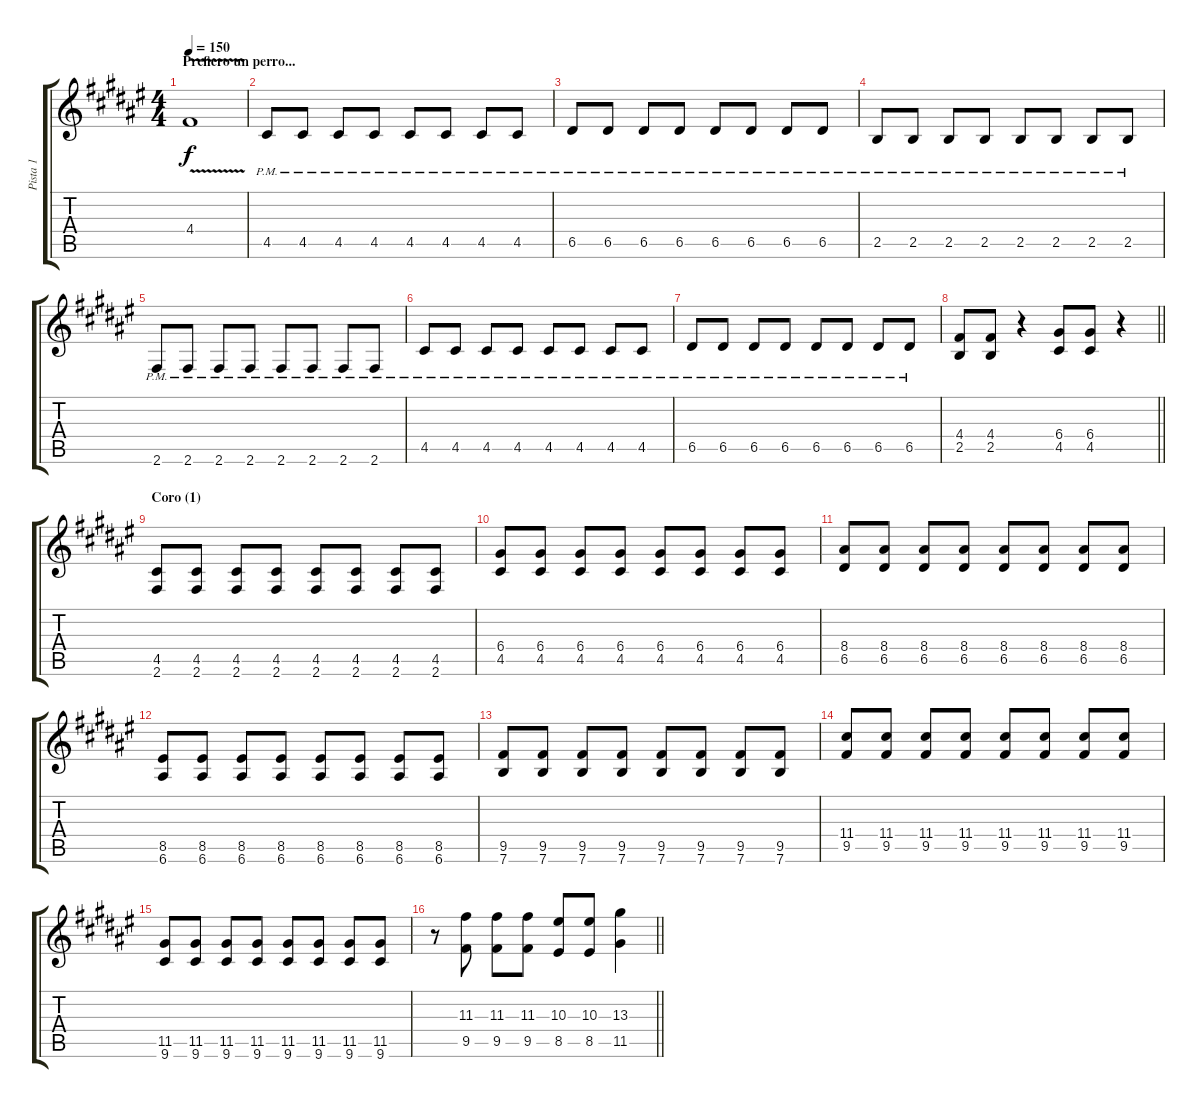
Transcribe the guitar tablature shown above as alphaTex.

\track ("Pista 1" "Pista 1") {instrument distortionguitar}
\staff {score tabs}
\tuning (E4 B3 G3 D3 A2 E2) {hide}
\ts (4 4)
\section ("" "Prefiero un perro...")
\tempo 150
\clef g2
\ks d#minor
4.4{v}.1{dy f} |
4.5{pm}.8 4.5{pm}.8 4.5{pm}.8 4.5{pm}.8 4.5{pm}.8 4.5{pm}.8 4.5{pm}.8 4.5{pm}.8 |
6.5{pm}.8 6.5{pm}.8 6.5{pm}.8 6.5{pm}.8 6.5{pm}.8 6.5{pm}.8 6.5{pm}.8 6.5{pm}.8 |
2.5{pm}.8 2.5{pm}.8 2.5{pm}.8 2.5{pm}.8 2.5{pm}.8 2.5{pm}.8 2.5{pm}.8 2.5{pm}.8 |
2.6{pm}.8 2.6{pm}.8 2.6{pm}.8 2.6{pm}.8 2.6{pm}.8 2.6{pm}.8 2.6{pm}.8 2.6{pm}.8 |
4.5{pm}.8 4.5{pm}.8 4.5{pm}.8 4.5{pm}.8 4.5{pm}.8 4.5{pm}.8 4.5{pm}.8 4.5{pm}.8 |
6.5{pm}.8 6.5{pm}.8 6.5{pm}.8 6.5{pm}.8 6.5{pm}.8 6.5{pm}.8 6.5{pm}.8 6.5{pm}.8 |
\barLineRight lightlight
(4.4 2.5).8 (4.4 2.5).8 r.4 (6.4 4.5).8 (6.4 4.5).8 r.4 |
\section ("" "Coro (1)")
(4.5 2.6).8 (4.5 2.6).8 (4.5 2.6).8 (4.5 2.6).8 (4.5 2.6).8 (4.5 2.6).8 (4.5 2.6).8 (4.5 2.6).8 |
(6.4 4.5).8 (6.4 4.5).8 (6.4 4.5).8 (6.4 4.5).8 (6.4 4.5).8 (6.4 4.5).8 (6.4 4.5).8 (6.4 4.5).8 |
(8.4 6.5).8 (8.4 6.5).8 (8.4 6.5).8 (8.4 6.5).8 (8.4 6.5).8 (8.4 6.5).8 (8.4 6.5).8 (8.4 6.5).8 |
(8.5 6.6).8 (8.5 6.6).8 (8.5 6.6).8 (8.5 6.6).8 (8.5 6.6).8 (8.5 6.6).8 (8.5 6.6).8 (8.5 6.6).8 |
(9.5 7.6).8 (9.5 7.6).8 (9.5 7.6).8 (9.5 7.6).8 (9.5 7.6).8 (9.5 7.6).8 (9.5 7.6).8 (9.5 7.6).8 |
(11.4 9.5).8 (11.4 9.5).8 (11.4 9.5).8 (11.4 9.5).8 (11.4 9.5).8 (11.4 9.5).8 (11.4 9.5).8 (11.4 9.5).8 |
(11.5 9.6).8 (11.5 9.6).8 (11.5 9.6).8 (11.5 9.6).8 (11.5 9.6).8 (11.5 9.6).8 (11.5 9.6).8 (11.5 9.6).8 |
\barLineRight lightlight
r.8 (11.3 9.5).8 (11.3 9.5).8 (11.3 9.5).8 (10.3 8.5).8 (10.3 8.5).8 (13.3 11.5).4
